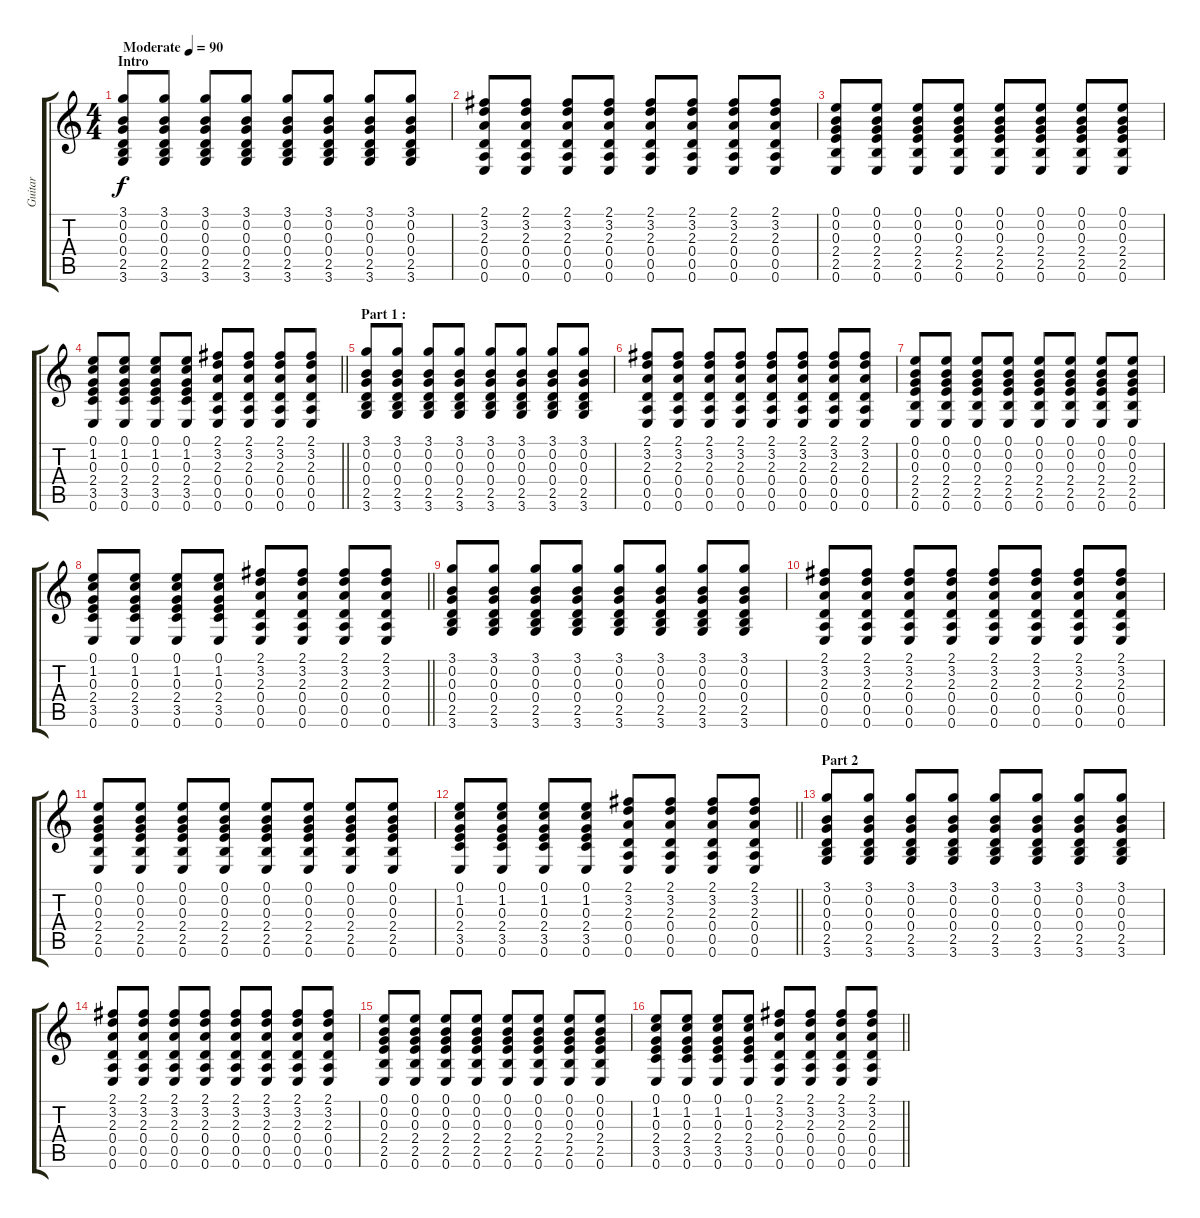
\track ("Guitar" "Guitar") {instrument acousticguitarsteel}
\staff {score tabs}
\tuning (E4 B3 G3 D3 A2 E2) {hide}
\ts (4 4)
\section ("" "Intro")
\tempo (90 "Moderate")
\clef g2
\ks c
(3.1 0.2 0.3 0.4 2.5 3.6).8{dy f instrument acousticguitarsteel} (3.1 0.2 0.3 0.4 2.5 3.6).8 (3.1 0.2 0.3 0.4 2.5 3.6).8 (3.1 0.2 0.3 0.4 2.5 3.6).8 (3.1 0.2 0.3 0.4 2.5 3.6).8 (3.1 0.2 0.3 0.4 2.5 3.6).8 (3.1 0.2 0.3 0.4 2.5 3.6).8 (3.1 0.2 0.3 0.4 2.5 3.6).8 |
(2.1 3.2 2.3 0.4 0.5 0.6).8 (2.1 3.2 2.3 0.4 0.5 0.6).8 (2.1 3.2 2.3 0.4 0.5 0.6).8 (2.1 3.2 2.3 0.4 0.5 0.6).8 (2.1 3.2 2.3 0.4 0.5 0.6).8 (2.1 3.2 2.3 0.4 0.5 0.6).8 (2.1 3.2 2.3 0.4 0.5 0.6).8 (2.1 3.2 2.3 0.4 0.5 0.6).8 |
(0.1 0.2 0.3 2.4 2.5 0.6).8 (0.1 0.2 0.3 2.4 2.5 0.6).8 (0.1 0.2 0.3 2.4 2.5 0.6).8 (0.1 0.2 0.3 2.4 2.5 0.6).8 (0.1 0.2 0.3 2.4 2.5 0.6).8 (0.1 0.2 0.3 2.4 2.5 0.6).8 (0.1 0.2 0.3 2.4 2.5 0.6).8 (0.1 0.2 0.3 2.4 2.5 0.6).8 |
\barLineRight lightlight
(0.1 1.2 0.3 2.4 3.5 0.6).8 (0.1 1.2 0.3 2.4 3.5 0.6).8 (0.1 1.2 0.3 2.4 3.5 0.6).8 (0.1 1.2 0.3 2.4 3.5 0.6).8 (2.1 3.2 2.3 0.4 0.5 0.6).8 (2.1 3.2 2.3 0.4 0.5 0.6).8 (2.1 3.2 2.3 0.4 0.5 0.6).8 (2.1 3.2 2.3 0.4 0.5 0.6).8 |
\section ("" "Part 1 :")
(3.1 0.2 0.3 0.4 2.5 3.6).8 (3.1 0.2 0.3 0.4 2.5 3.6).8 (3.1 0.2 0.3 0.4 2.5 3.6).8 (3.1 0.2 0.3 0.4 2.5 3.6).8 (3.1 0.2 0.3 0.4 2.5 3.6).8 (3.1 0.2 0.3 0.4 2.5 3.6).8 (3.1 0.2 0.3 0.4 2.5 3.6).8 (3.1 0.2 0.3 0.4 2.5 3.6).8 |
(2.1 3.2 2.3 0.4 0.5 0.6).8 (2.1 3.2 2.3 0.4 0.5 0.6).8 (2.1 3.2 2.3 0.4 0.5 0.6).8 (2.1 3.2 2.3 0.4 0.5 0.6).8 (2.1 3.2 2.3 0.4 0.5 0.6).8 (2.1 3.2 2.3 0.4 0.5 0.6).8 (2.1 3.2 2.3 0.4 0.5 0.6).8 (2.1 3.2 2.3 0.4 0.5 0.6).8 |
(0.1 0.2 0.3 2.4 2.5 0.6).8 (0.1 0.2 0.3 2.4 2.5 0.6).8 (0.1 0.2 0.3 2.4 2.5 0.6).8 (0.1 0.2 0.3 2.4 2.5 0.6).8 (0.1 0.2 0.3 2.4 2.5 0.6).8 (0.1 0.2 0.3 2.4 2.5 0.6).8 (0.1 0.2 0.3 2.4 2.5 0.6).8 (0.1 0.2 0.3 2.4 2.5 0.6).8 |
\barLineRight lightlight
(0.1 1.2 0.3 2.4 3.5 0.6).8 (0.1 1.2 0.3 2.4 3.5 0.6).8 (0.1 1.2 0.3 2.4 3.5 0.6).8 (0.1 1.2 0.3 2.4 3.5 0.6).8 (2.1 3.2 2.3 0.4 0.5 0.6).8 (2.1 3.2 2.3 0.4 0.5 0.6).8 (2.1 3.2 2.3 0.4 0.5 0.6).8 (2.1 3.2 2.3 0.4 0.5 0.6).8 |
(3.1 0.2 0.3 0.4 2.5 3.6).8 (3.1 0.2 0.3 0.4 2.5 3.6).8 (3.1 0.2 0.3 0.4 2.5 3.6).8 (3.1 0.2 0.3 0.4 2.5 3.6).8 (3.1 0.2 0.3 0.4 2.5 3.6).8 (3.1 0.2 0.3 0.4 2.5 3.6).8 (3.1 0.2 0.3 0.4 2.5 3.6).8 (3.1 0.2 0.3 0.4 2.5 3.6).8 |
(2.1 3.2 2.3 0.4 0.5 0.6).8 (2.1 3.2 2.3 0.4 0.5 0.6).8 (2.1 3.2 2.3 0.4 0.5 0.6).8 (2.1 3.2 2.3 0.4 0.5 0.6).8 (2.1 3.2 2.3 0.4 0.5 0.6).8 (2.1 3.2 2.3 0.4 0.5 0.6).8 (2.1 3.2 2.3 0.4 0.5 0.6).8 (2.1 3.2 2.3 0.4 0.5 0.6).8 |
(0.1 0.2 0.3 2.4 2.5 0.6).8 (0.1 0.2 0.3 2.4 2.5 0.6).8 (0.1 0.2 0.3 2.4 2.5 0.6).8 (0.1 0.2 0.3 2.4 2.5 0.6).8 (0.1 0.2 0.3 2.4 2.5 0.6).8 (0.1 0.2 0.3 2.4 2.5 0.6).8 (0.1 0.2 0.3 2.4 2.5 0.6).8 (0.1 0.2 0.3 2.4 2.5 0.6).8 |
\barLineRight lightlight
(0.1 1.2 0.3 2.4 3.5 0.6).8 (0.1 1.2 0.3 2.4 3.5 0.6).8 (0.1 1.2 0.3 2.4 3.5 0.6).8 (0.1 1.2 0.3 2.4 3.5 0.6).8 (2.1 3.2 2.3 0.4 0.5 0.6).8 (2.1 3.2 2.3 0.4 0.5 0.6).8 (2.1 3.2 2.3 0.4 0.5 0.6).8 (2.1 3.2 2.3 0.4 0.5 0.6).8 |
\section ("" "Part 2")
(3.1 0.2 0.3 0.4 2.5 3.6).8 (3.1 0.2 0.3 0.4 2.5 3.6).8 (3.1 0.2 0.3 0.4 2.5 3.6).8 (3.1 0.2 0.3 0.4 2.5 3.6).8 (3.1 0.2 0.3 0.4 2.5 3.6).8 (3.1 0.2 0.3 0.4 2.5 3.6).8 (3.1 0.2 0.3 0.4 2.5 3.6).8 (3.1 0.2 0.3 0.4 2.5 3.6).8 |
(2.1 3.2 2.3 0.4 0.5 0.6).8 (2.1 3.2 2.3 0.4 0.5 0.6).8 (2.1 3.2 2.3 0.4 0.5 0.6).8 (2.1 3.2 2.3 0.4 0.5 0.6).8 (2.1 3.2 2.3 0.4 0.5 0.6).8 (2.1 3.2 2.3 0.4 0.5 0.6).8 (2.1 3.2 2.3 0.4 0.5 0.6).8 (2.1 3.2 2.3 0.4 0.5 0.6).8 |
(0.1 0.2 0.3 2.4 2.5 0.6).8 (0.1 0.2 0.3 2.4 2.5 0.6).8 (0.1 0.2 0.3 2.4 2.5 0.6).8 (0.1 0.2 0.3 2.4 2.5 0.6).8 (0.1 0.2 0.3 2.4 2.5 0.6).8 (0.1 0.2 0.3 2.4 2.5 0.6).8 (0.1 0.2 0.3 2.4 2.5 0.6).8 (0.1 0.2 0.3 2.4 2.5 0.6).8 |
\barLineRight lightlight
(0.1 1.2 0.3 2.4 3.5 0.6).8 (0.1 1.2 0.3 2.4 3.5 0.6).8 (0.1 1.2 0.3 2.4 3.5 0.6).8 (0.1 1.2 0.3 2.4 3.5 0.6).8 (2.1 3.2 2.3 0.4 0.5 0.6).8 (2.1 3.2 2.3 0.4 0.5 0.6).8 (2.1 3.2 2.3 0.4 0.5 0.6).8 (2.1 3.2 2.3 0.4 0.5 0.6).8
